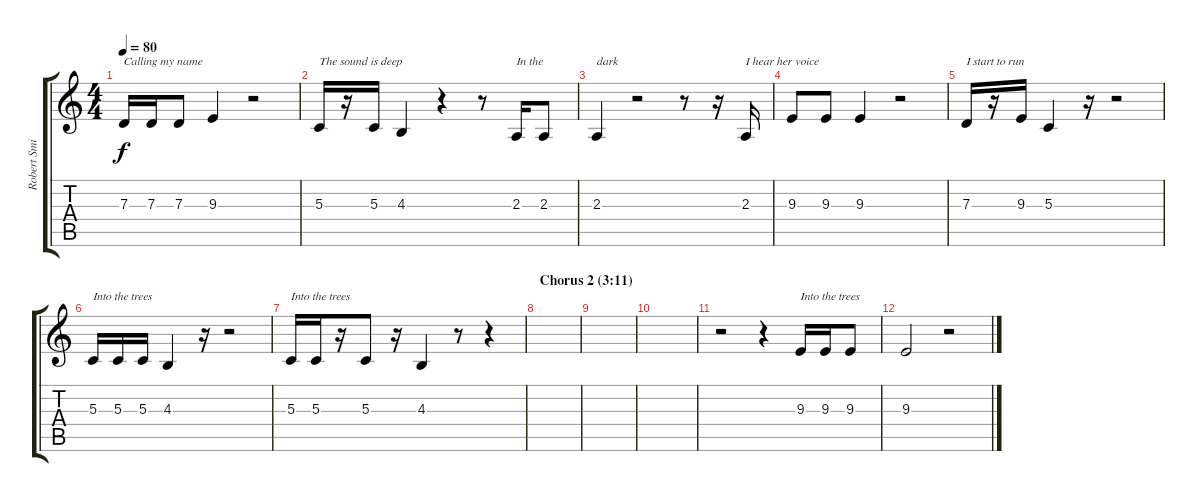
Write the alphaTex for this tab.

\track ("Robert Smith (voice)" "Robert Smi") {instrument flute}
\staff {score tabs}
\tuning (E4 B3 G3 D3 A2 E2) {hide}
\ts (4 4)
\tempo 80
\clef g2
\ks c
7.3.16{txt "Calling my name" dy f} 7.3.16 7.3.8 9.3.4 r.2 |
5.3.16{txt "The sound is deep"} r.16 5.3.16 4.3.4 r.4 r.8 2.3.16{txt "In the"} 2.3.8 |
2.3.4{txt "dark"} r.2 r.8 r.16 2.3.16{txt "I hear her voice"} |
9.3.8 9.3.8 9.3.4 r.2 |
7.3.16{txt "I start to run"} r.16 9.3.16 5.3.4 r.16 r.2 |
5.3.16{txt "Into the trees"} 5.3.16 5.3.16 4.3.4 r.16 r.2 |
5.3.16{txt "Into the trees"} 5.3.16 r.16 5.3.8 r.16 4.3.4 r.8 r.4 |
\section ("" "Chorus 2 (3:11)")
|
|
|
r.2 r.4 9.3.16{txt "Into the trees"} 9.3.16 9.3.8 |
9.3.2 r.2
